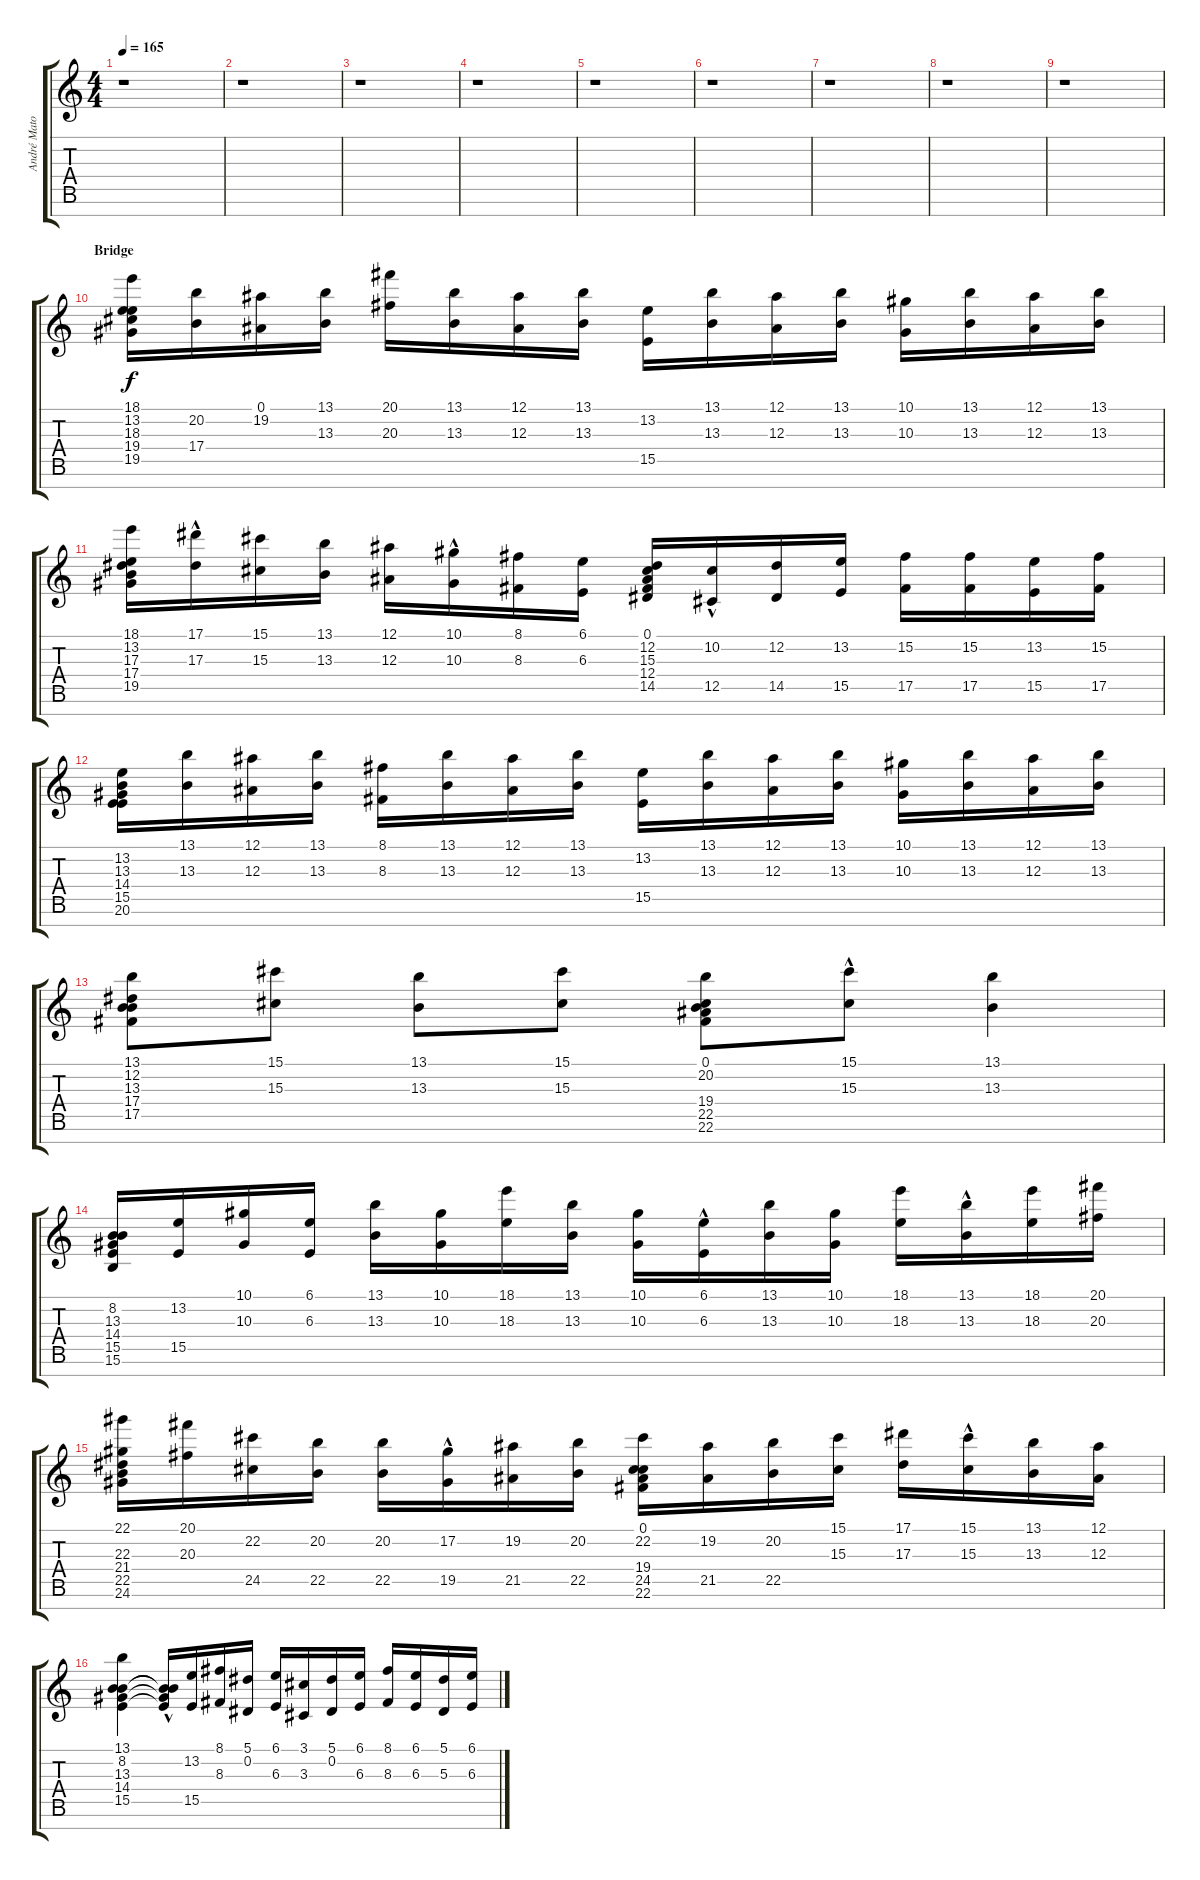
\track ("André Matos - SynthStrings 1" "André Mato") {instrument synthstrings1}
\staff {score tabs}
\tuning (Bb4 Eb4 Bb3 Gb3 Db3 Ab2 Eb2) {hide}
\ts (4 4)
\tempo 165
\clef g2
\ks c
r.1{dy f} |
r.1 |
r.1 |
r.1 |
r.1 |
r.1 |
r.1 |
r.1 |
r.1 |
\section ("" "Bridge")
(18.1 13.2 18.3 19.4 19.5).16 (20.2 17.4).16 (0.1 19.2).16 (13.1 13.3).16 (20.1 20.3).16 (13.1 13.3).16 (12.1 12.3).16 (13.1 13.3).16 (13.2 15.5).16 (13.1 13.3).16 (12.1 12.3).16 (13.1 13.3).16 (10.1 10.3).16 (13.1 13.3).16 (12.1 12.3).16 (13.1 13.3).16 |
(18.1 13.2 17.3 17.4 19.5).16 (17.1 17.3{hac}).16 (15.1 15.3).16 (13.1 13.3).16 (12.1 12.3).16 (10.1 10.3{hac}).16 (8.1 8.3).16 (6.1 6.3).16 (0.1 12.2 15.3 12.4 14.5).16 (10.2{hac} 12.5).16 (12.2 14.5).16 (13.2 15.5).16 (15.2 17.5).16 (15.2 17.5).16 (13.2 15.5).16 (15.2 17.5).16 |
(13.2 13.3 14.4 15.5 20.6).16 (13.1 13.3).16 (12.1 12.3).16 (13.1 13.3).16 (8.1 8.3).16 (13.1 13.3).16 (12.1 12.3).16 (13.1 13.3).16 (13.2 15.5).16 (13.1 13.3).16 (12.1 12.3).16 (13.1 13.3).16 (10.1 10.3).16 (13.1 13.3).16 (12.1 12.3).16 (13.1 13.3).16 |
(13.1 12.2 13.3 17.4 17.5).8 (15.1 15.3).8 (13.1 13.3).8 (15.1 15.3).8 (0.1 20.2 19.4 22.5 22.6).8 (15.1 15.3{hac}).8 (13.1 13.3).4 |
(8.2 13.3 14.4 15.5 15.6).16 (13.2 15.5).16 (10.1 10.3).16 (6.1 6.3).16 (13.1 13.3).16 (10.1 10.3).16 (18.1 18.3).16 (13.1 13.3).16 (10.1 10.3).16 (6.1 6.3{hac}).16 (13.1 13.3).16 (10.1 10.3).16 (18.1 18.3).16 (13.1 13.3{hac}).16 (18.1 18.3).16 (20.1 20.3).16 |
(22.1 22.3 21.4 22.5 24.6).16 (20.1 20.3).16 (22.2 24.5).16 (20.2 22.5).16 (20.2 22.5).16 (17.2 19.5{hac}).16 (19.2 21.5).16 (20.2 22.5).16 (0.1 22.2 19.4 24.5 22.6).16 (19.2 21.5).16 (20.2 22.5).16 (15.1 15.3).16 (17.1 17.3).16 (15.1 15.3{hac}).16 (13.1 13.3).16 (12.1 12.3).16 |
(13.1 8.2 13.3 14.4 15.5).4 (8.2{hac t} 13.3{hac t} 14.4{hac t} 15.5{t}).16 (13.2 15.5).16 (8.1 8.3).16 (5.1 0.2).16 (6.1 6.3).16 (3.1 3.3).16 (5.1 0.2).16 (6.1 6.3).16 (8.1 8.3).16 (6.1 6.3).16 (5.1 5.3).16 (6.1 6.3).16
